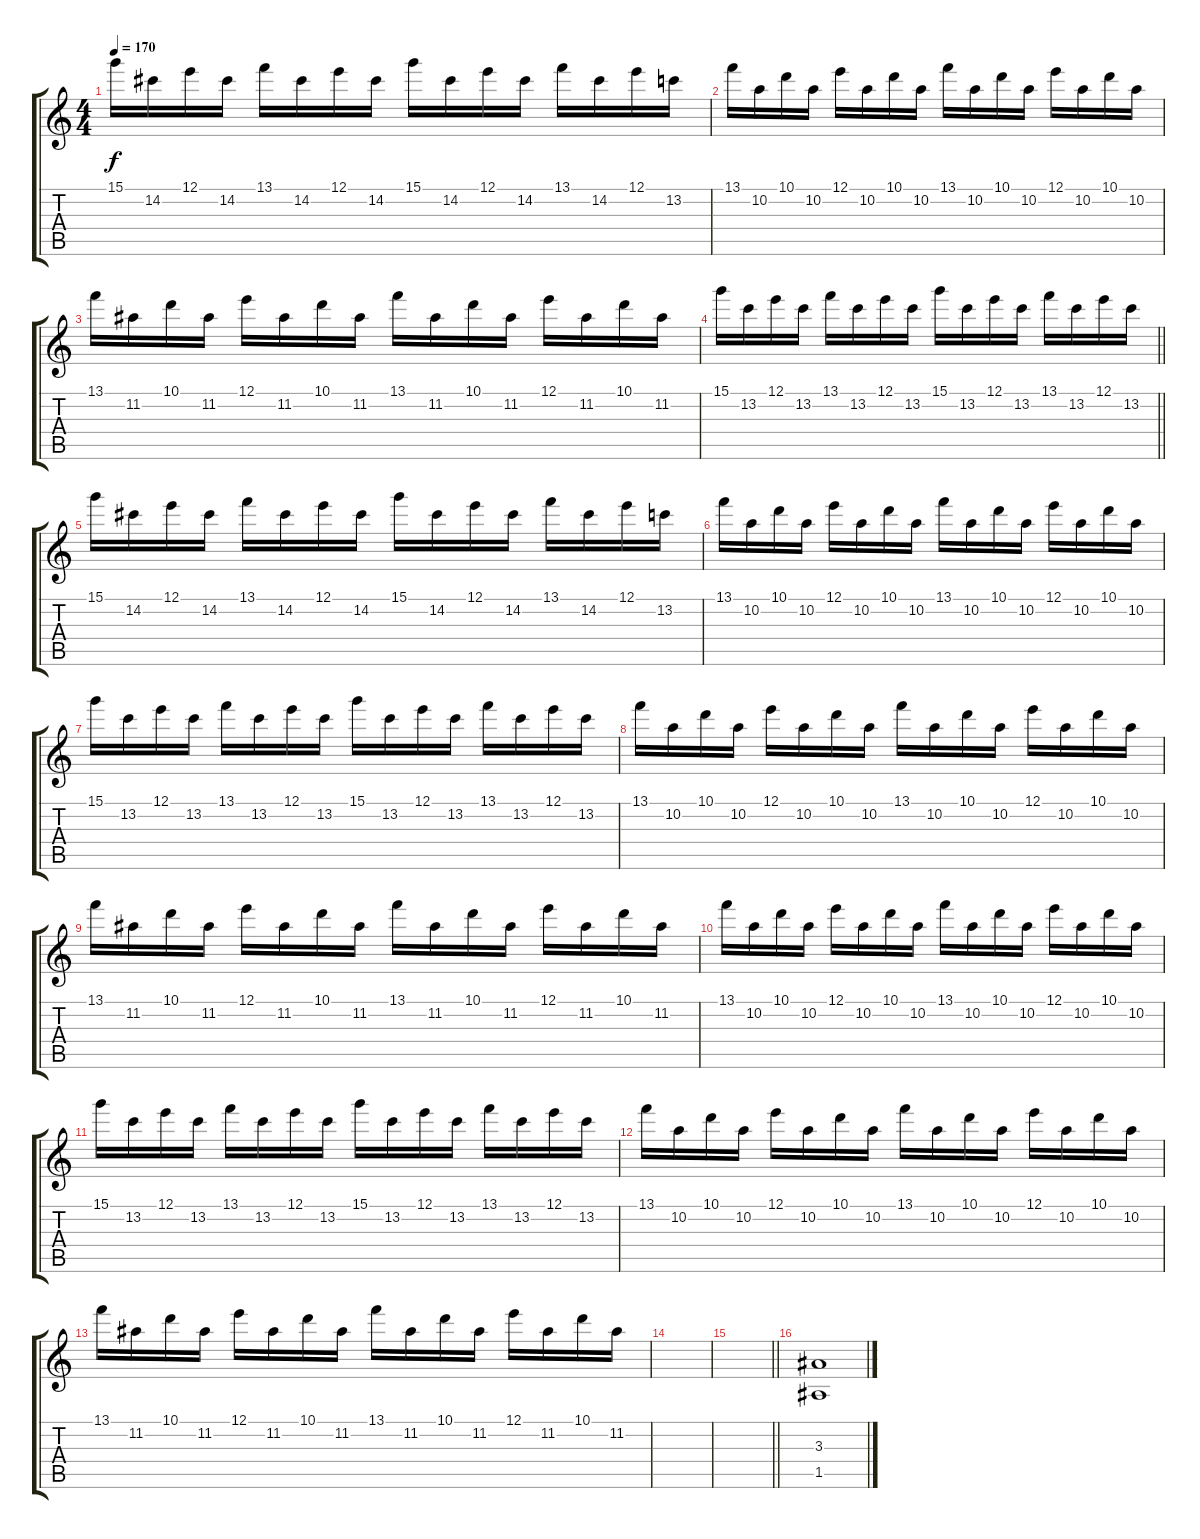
\track "" {instrument contrabass}
\staff {score tabs}
\tuning (E4 B3 G3 D3 A2 E2) {hide}
\ts (4 4)
\tempo 170
\clef g2
\ks c
15.1.16{dy f} 14.2.16 12.1.16 14.2.16 13.1.16 14.2.16 12.1.16 14.2.16 15.1.16 14.2.16 12.1.16 14.2.16 13.1.16 14.2.16 12.1.16 13.2.16 |
13.1.16 10.2.16 10.1.16 10.2.16 12.1.16 10.2.16 10.1.16 10.2.16 13.1.16 10.2.16 10.1.16 10.2.16 12.1.16 10.2.16 10.1.16 10.2.16 |
13.1.16 11.2.16 10.1.16 11.2.16 12.1.16 11.2.16 10.1.16 11.2.16 13.1.16 11.2.16 10.1.16 11.2.16 12.1.16 11.2.16 10.1.16 11.2.16 |
\barLineRight lightlight
15.1.16 13.2.16 12.1.16 13.2.16 13.1.16 13.2.16 12.1.16 13.2.16 15.1.16 13.2.16 12.1.16 13.2.16 13.1.16 13.2.16 12.1.16 13.2.16 |
\section ("" "")
15.1.16 14.2.16 12.1.16 14.2.16 13.1.16 14.2.16 12.1.16 14.2.16 15.1.16 14.2.16 12.1.16 14.2.16 13.1.16 14.2.16 12.1.16 13.2.16 |
13.1.16 10.2.16 10.1.16 10.2.16 12.1.16 10.2.16 10.1.16 10.2.16 13.1.16 10.2.16 10.1.16 10.2.16 12.1.16 10.2.16 10.1.16 10.2.16 |
15.1.16 13.2.16 12.1.16 13.2.16 13.1.16 13.2.16 12.1.16 13.2.16 15.1.16 13.2.16 12.1.16 13.2.16 13.1.16 13.2.16 12.1.16 13.2.16 |
13.1.16 10.2.16 10.1.16 10.2.16 12.1.16 10.2.16 10.1.16 10.2.16 13.1.16 10.2.16 10.1.16 10.2.16 12.1.16 10.2.16 10.1.16 10.2.16 |
13.1.16 11.2.16 10.1.16 11.2.16 12.1.16 11.2.16 10.1.16 11.2.16 13.1.16 11.2.16 10.1.16 11.2.16 12.1.16 11.2.16 10.1.16 11.2.16 |
13.1.16 10.2.16 10.1.16 10.2.16 12.1.16 10.2.16 10.1.16 10.2.16 13.1.16 10.2.16 10.1.16 10.2.16 12.1.16 10.2.16 10.1.16 10.2.16 |
15.1.16 13.2.16 12.1.16 13.2.16 13.1.16 13.2.16 12.1.16 13.2.16 15.1.16 13.2.16 12.1.16 13.2.16 13.1.16 13.2.16 12.1.16 13.2.16 |
13.1.16 10.2.16 10.1.16 10.2.16 12.1.16 10.2.16 10.1.16 10.2.16 13.1.16 10.2.16 10.1.16 10.2.16 12.1.16 10.2.16 10.1.16 10.2.16 |
13.1.16 11.2.16 10.1.16 11.2.16 12.1.16 11.2.16 10.1.16 11.2.16 13.1.16 11.2.16 10.1.16 11.2.16 12.1.16 11.2.16 10.1.16 11.2.16 |
|
\barLineRight lightlight
|
\section ("" "")
(3.3 1.5).1
